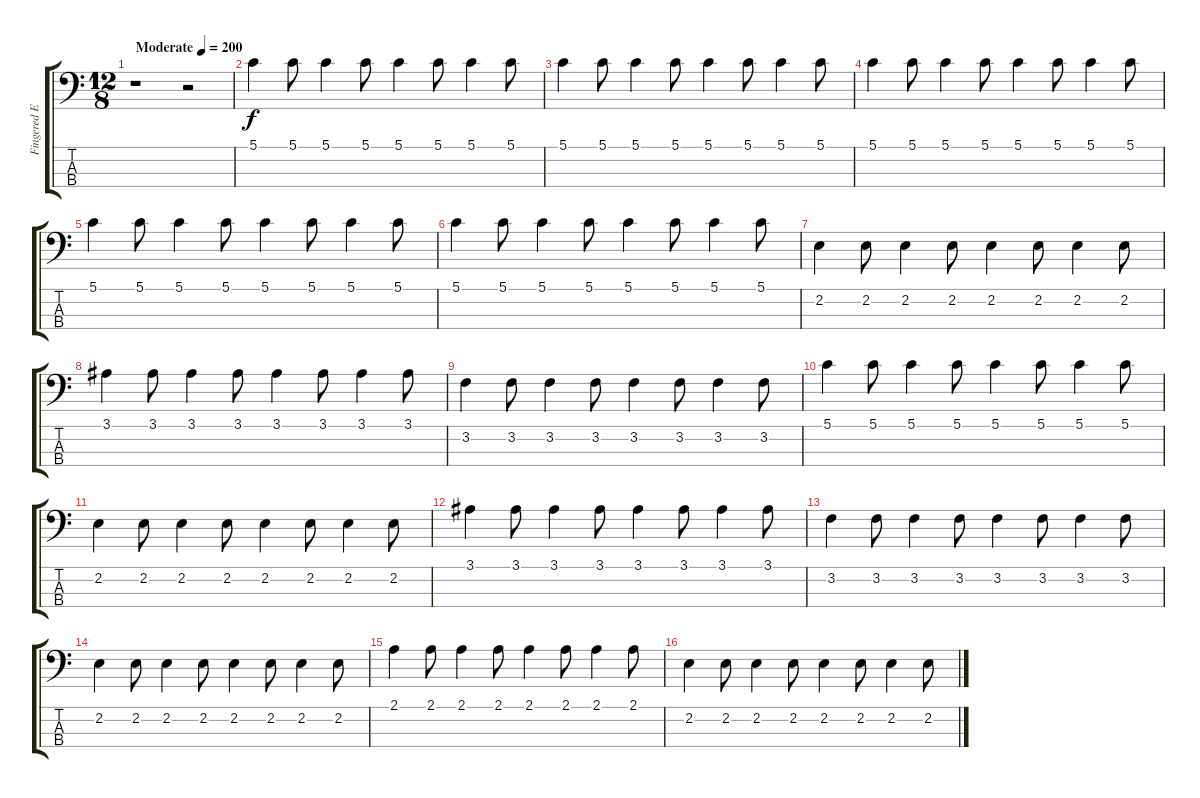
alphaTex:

\track ("Fingered Elec Bass" "Fingered E") {instrument electricbassfinger}
\staff {score tabs}
\tuning (G2 D2 A1 E1) {hide}
\ts (12 8)
\tempo (200 "Moderate")
\clef f4
\ks c
r.1{dy f instrument electricbassfinger} r.2 |
5.1.4 5.1.8 5.1.4 5.1.8 5.1.4 5.1.8 5.1.4 5.1.8 |
5.1.4 5.1.8 5.1.4 5.1.8 5.1.4 5.1.8 5.1.4 5.1.8 |
5.1.4 5.1.8 5.1.4 5.1.8 5.1.4 5.1.8 5.1.4 5.1.8 |
5.1.4 5.1.8 5.1.4 5.1.8 5.1.4 5.1.8 5.1.4 5.1.8 |
5.1.4 5.1.8 5.1.4 5.1.8 5.1.4 5.1.8 5.1.4 5.1.8 |
2.2.4 2.2.8 2.2.4 2.2.8 2.2.4 2.2.8 2.2.4 2.2.8 |
3.1.4 3.1.8 3.1.4 3.1.8 3.1.4 3.1.8 3.1.4 3.1.8 |
3.2.4 3.2.8 3.2.4 3.2.8 3.2.4 3.2.8 3.2.4 3.2.8 |
5.1.4 5.1.8 5.1.4 5.1.8 5.1.4 5.1.8 5.1.4 5.1.8 |
2.2.4 2.2.8 2.2.4 2.2.8 2.2.4 2.2.8 2.2.4 2.2.8 |
3.1.4 3.1.8 3.1.4 3.1.8 3.1.4 3.1.8 3.1.4 3.1.8 |
3.2.4 3.2.8 3.2.4 3.2.8 3.2.4 3.2.8 3.2.4 3.2.8 |
2.2.4 2.2.8 2.2.4 2.2.8 2.2.4 2.2.8 2.2.4 2.2.8 |
2.1.4 2.1.8 2.1.4 2.1.8 2.1.4 2.1.8 2.1.4 2.1.8 |
2.2.4 2.2.8 2.2.4 2.2.8 2.2.4 2.2.8 2.2.4 2.2.8
